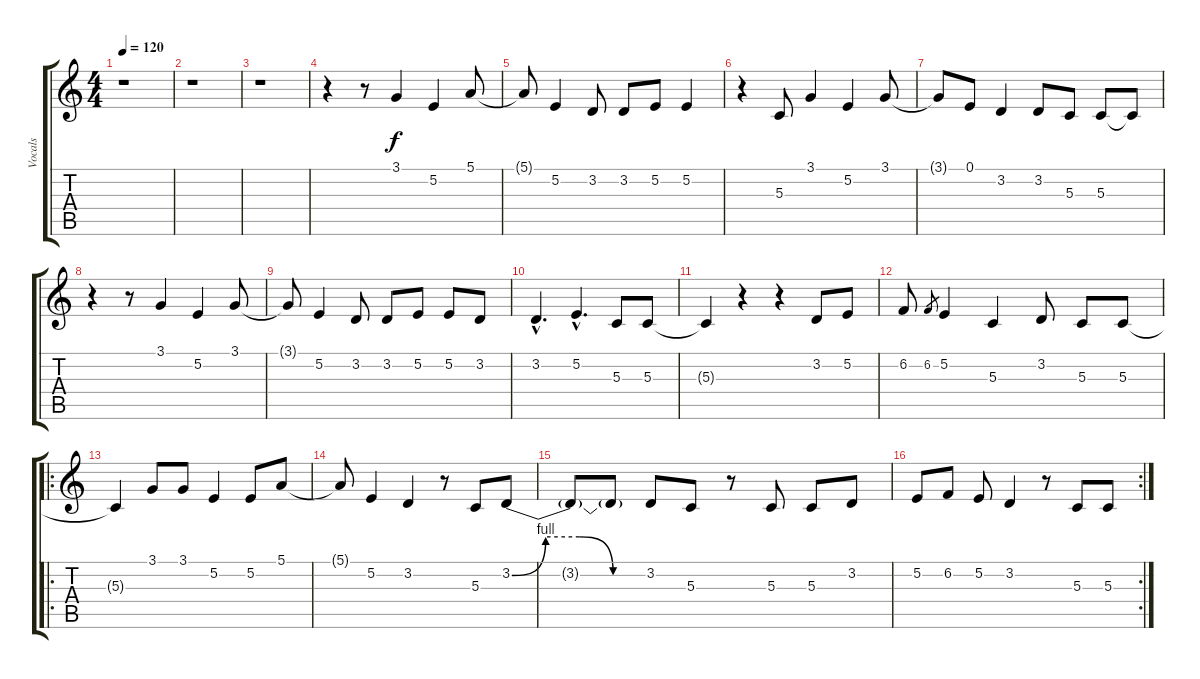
\track ("Vocals" "Vocals") {instrument altosax}
\staff {score tabs}
\tuning (E4 B3 G3 D3 A2 E2) {hide}
\ts (4 4)
\tempo 120
\clef g2
\ks c
r.1{dy f} |
r.1 |
r.1 |
r.4 r.8 3.1.4 5.2.4 5.1.8 |
5.1{t}.8 5.2.4 3.2.8 3.2.8 5.2.8 5.2.4 |
r.4 5.3.8 3.1.4 5.2.4 3.1.8 |
3.1{t}.8 0.1.8 3.2.4 3.2.8 5.3.8 5.3.8 5.3{t}.8 |
r.4 r.8 3.1.4 5.2.4 3.1.8 |
3.1{t}.8 5.2.4 3.2.8 3.2.8 5.2.8 5.2.8 3.2.8 |
3.2{hac}.4{d} 5.2{hac}.4{d} 5.3.8 5.3.8 |
5.3{t}.4 r.4 r.4 3.2.8 5.2.8 |
6.2.8 6.2.8{gr} 5.2.4 5.3.4 3.2.8 5.3.8 5.3.8 |
\ro
5.3{t}.4 3.1.8 3.1.8 5.2.4 5.2.8 5.1.8 |
5.1{t}.8 5.2.4 3.2.4 r.8 5.3.8 3.2{be (custom 0 0 15 4 30 4 45 0 60 0)}.8 |
3.2{t}.8 3.2{t}.8 3.2.8 5.3.8 r.8 5.3.8 5.3.8 3.2.8 |
\rc 2
5.2.8 6.2.8 5.2.8 3.2.4 r.8 5.3.8 5.3.8
